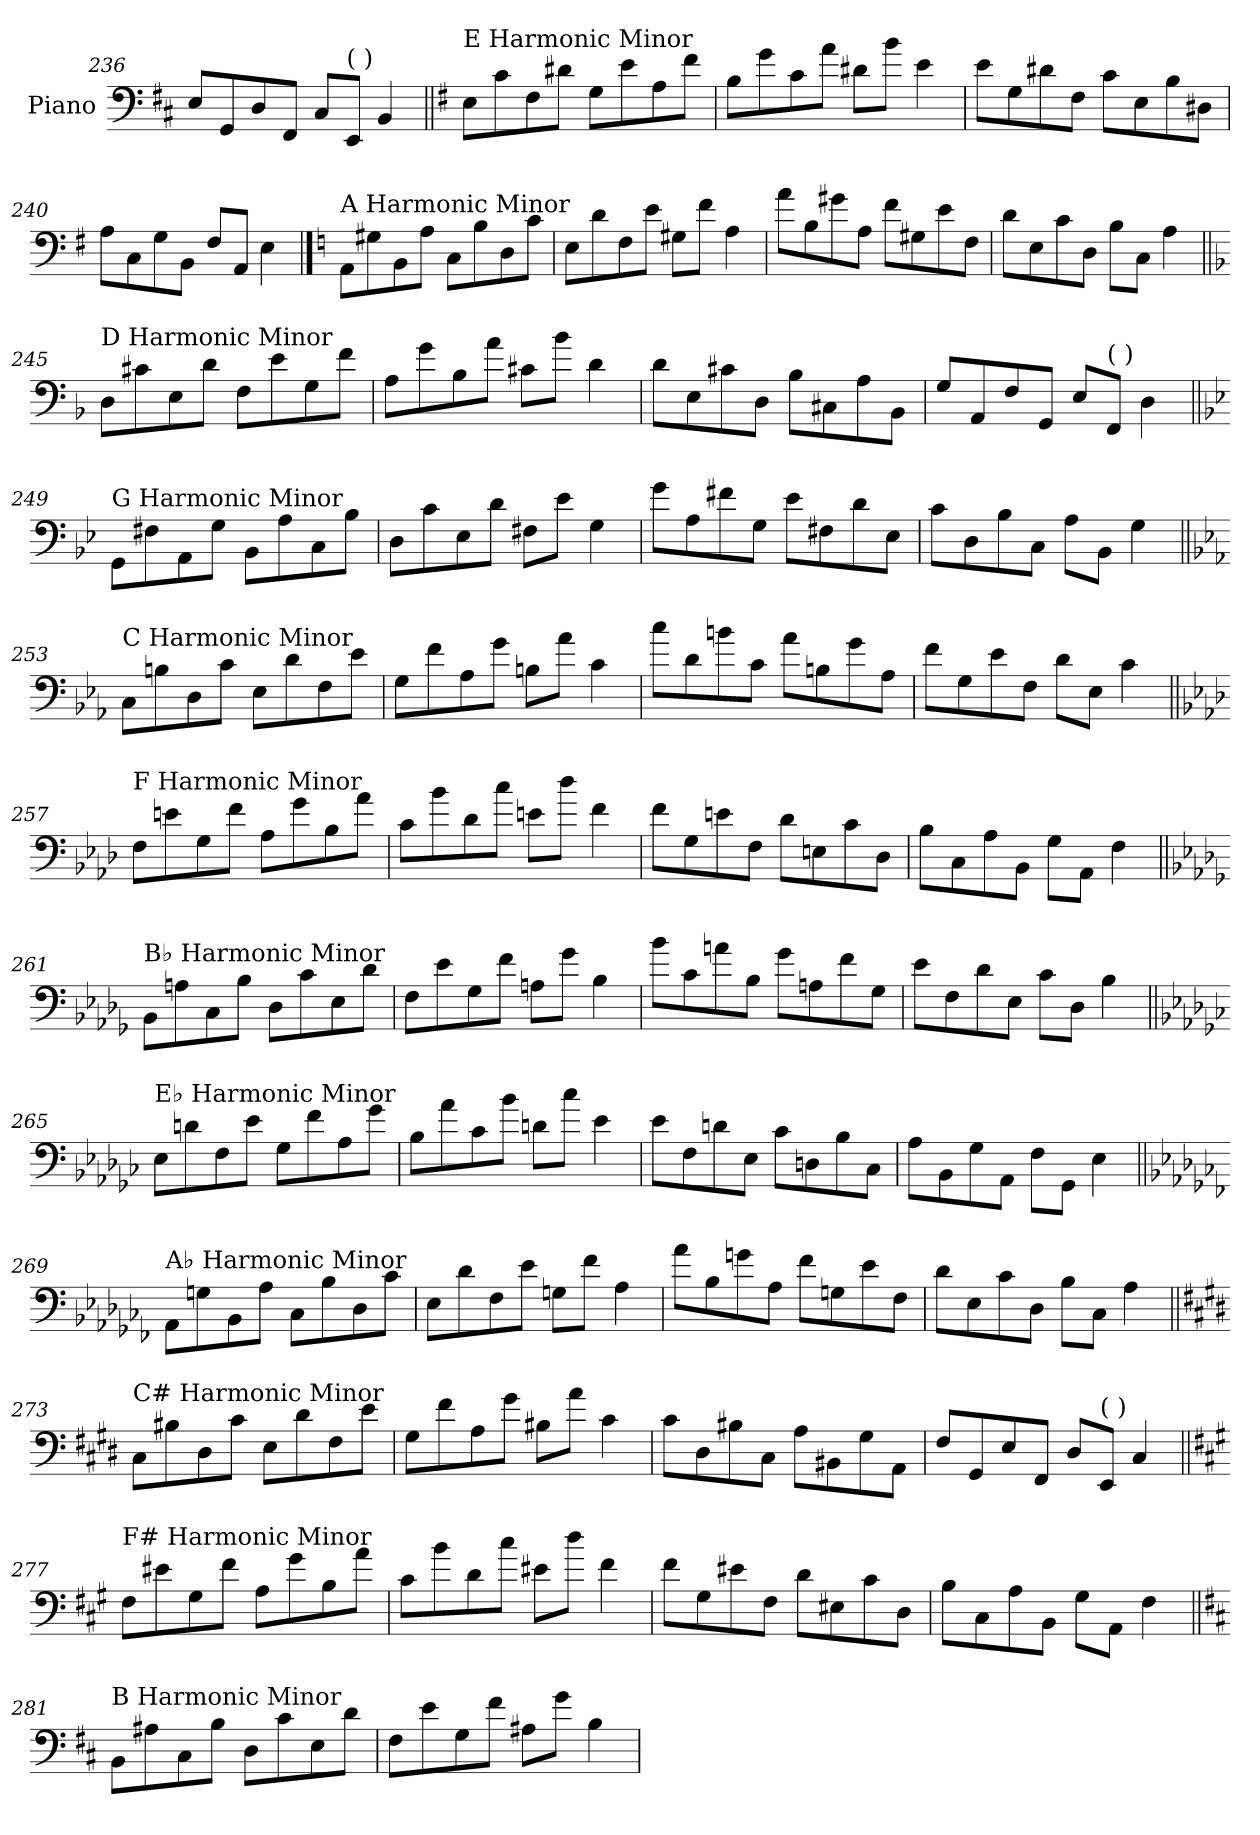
**kern
*part1
*staff1
*I"Piano
*I'Pno.
*clefF4
*k[f#c#]
=236
8E/L
8GG/
8D/
8FF#/J
8C#/L
!LO:TX:a:t=(    )
8EE/J
4BB/
!!LO:LB:g=z
=237||
*k[f#]
!LO:TX:a:t=E Harmonic Minor
8E\L
8c\
8F#\
8d#X\J
8G\L
8e\
8A\
8f#\J
=238
8B\L
8g\
8c\
8a\J
8d#X\L
8b\J
4e\
=239
8e\L
8G\
8d#X\
8F#\J
8c\L
8E\
8B\
8D#X\J
=240
8A\L
8C\
8G\
8BB\J
8F#/L
8AA/J
4E\
!!LO:PB:g=z
==241
*k[]
!LO:TX:a:t=A Harmonic Minor
8AA\L
8G#X\
8BB\
8A\J
8C\L
8B\
8D\
8c\J
=242
8E\L
8d\
8F\
8e\J
8G#X\L
8f\J
4A\
=243
8a\L
8B\
8g#X\
8A\J
8f\L
8G#X\
8e\
8F\J
=244
8d\L
8E\
8c\
8D\J
8B\L
8C\J
4A\
!!LO:LB:g=z
=245||
*k[b-]
!LO:TX:a:t=D Harmonic Minor
8D\L
8c#X\
8E\
8d\J
8F\L
8e\
8G\
8f\J
=246
8A\L
8g\
8B-\
8a\J
8c#X\L
8b-\J
4d\
=247
8d\L
8E\
8c#X\
8D\J
8B-\L
8C#X\
8A\
8BB-\J
=248
8G/L
8AA/
8F/
8GG/J
8E/L
!LO:TX:a:t=(    )
8FF/J
4D\
!!LO:LB:g=z
=249||
*k[b-e-]
!LO:TX:a:t=G Harmonic Minor
8GG\L
8F#X\
8AA\
8G\J
8BB-\L
8A\
8C\
8B-\J
=250
8D\L
8c\
8E-\
8d\J
8F#X\L
8e-\J
4G\
=251
8g\L
8A\
8f#X\
8G\J
8e-\L
8F#X\
8d\
8E-\J
=252
8c\L
8D\
8B-\
8C\J
8A\L
8BB-\J
4G\
!!LO:LB:g=z
=253||
*k[b-e-a-]
!LO:TX:a:t=C Harmonic Minor
8C\L
8Bn\
8D\
8c\J
8E-\L
8d\
8F\
8e-\J
=254
8G\L
8f\
8A-\
8g\J
8Bn\L
8a-\J
4c\
=255
8cc\L
8d\
8bn\
8c\J
8a-\L
8Bn\
8g\
8A-\J
=256
8f\L
8G\
8e-\
8F\J
8d\L
8E-\J
4c\
!!LO:LB:g=z
=257||
*k[b-e-a-d-]
!LO:TX:a:t=F Harmonic Minor
8F\L
8en\
8G\
8f\J
8A-\L
8g\
8B-\
8a-\J
=258
8c\L
8b-\
8d-\
8cc\J
8en\L
8dd-\J
4f\
=259
8f\L
8G\
8en\
8F\J
8d-\L
8En\
8c\
8D-\J
=260
8B-\L
8C\
8A-\
8BB-\J
8G\L
8AA-\J
4F\
!!LO:LB:g=z
=261||
*k[b-e-a-d-g-]
!LO:TX:a:t=B♭ Harmonic Minor
8BB-\L
8An\
8C\
8B-\J
8D-\L
8c\
8E-\
8d-\J
=262
8F\L
8e-\
8G-\
8f\J
8An\L
8g-\J
4B-\
=263
8b-\L
8c\
8an\
8B-\J
8g-\L
8An\
8f\
8G-\J
=264
8e-\L
8F\
8d-\
8E-\J
8c\L
8D-\J
4B-\
!!LO:PB:g=z
=265||
*k[b-e-a-d-g-c-]
!LO:TX:a:t=E♭ Harmonic Minor
8E-\L
8dn\
8F\
8e-\J
8G-\L
8f\
8A-\
8g-\J
=266
8B-\L
8a-\
8c-\
8b-\J
8dn\L
8cc-\J
4e-\
=267
8e-\L
8F\
8dn\
8E-\J
8c-\L
8Dn\
8B-\
8C-\J
=268
8A-\L
8BB-\
8G-\
8AA-\J
8F\L
8GG-\J
4E-\
!!LO:LB:g=z
=269||
*k[b-e-a-d-g-c-f-]
!LO:TX:a:t=A♭ Harmonic Minor
8AA-\L
8Gn\
8BB-\
8A-\J
8C-\L
8B-\
8D-\
8c-\J
=270
8E-\L
8d-\
8F-\
8e-\J
8Gn\L
8f-\J
4A-\
=271
8a-\L
8B-\
8gn\
8A-\J
8f-\L
8Gn\
8e-\
8F-\J
=272
8d-\L
8E-\
8c-\
8D-\J
8B-\L
8C-\J
4A-\
!!LO:LB:g=z
=273||
*k[f#c#g#d#]
!LO:TX:a:t=C# Harmonic Minor
8C#\L
8B#X\
8D#\
8c#\J
8E\L
8d#\
8F#\
8e\J
=274
8G#\L
8f#\
8A\
8g#\J
8B#X\L
8a\J
4c#\
=275
8c#\L
8D#\
8B#X\
8C#\J
8A\L
8BB#X\
8G#\
8AA\J
=276
8F#/L
8GG#/
8E/
8FF#/J
8D#/L
!LO:TX:a:t=(    )
8EE/J
4C#/
!!LO:LB:g=z
=277||
*k[f#c#g#]
!LO:TX:a:t=F# Harmonic Minor
8F#\L
8e#X\
8G#\
8f#\J
8A\L
8g#\
8B\
8a\J
=278
8c#\L
8b\
8d\
8cc#\J
8e#X\L
8dd\J
4f#\
=279
8f#\L
8G#\
8e#X\
8F#\J
8d\L
8E#X\
8c#\
8D\J
=280
8B\L
8C#\
8A\
8BB\J
8G#\L
8AA\J
4F#\
!!LO:LB:g=z
=281||
*k[f#c#]
!LO:TX:a:t=B Harmonic Minor
8BB\L
8A#X\
8C#\
8B\J
8D\L
8c#\
8E\
8d\J
=282
8F#\L
8e\
8G\
8f#\J
8A#X\L
8g\J
4B\
=
*-
